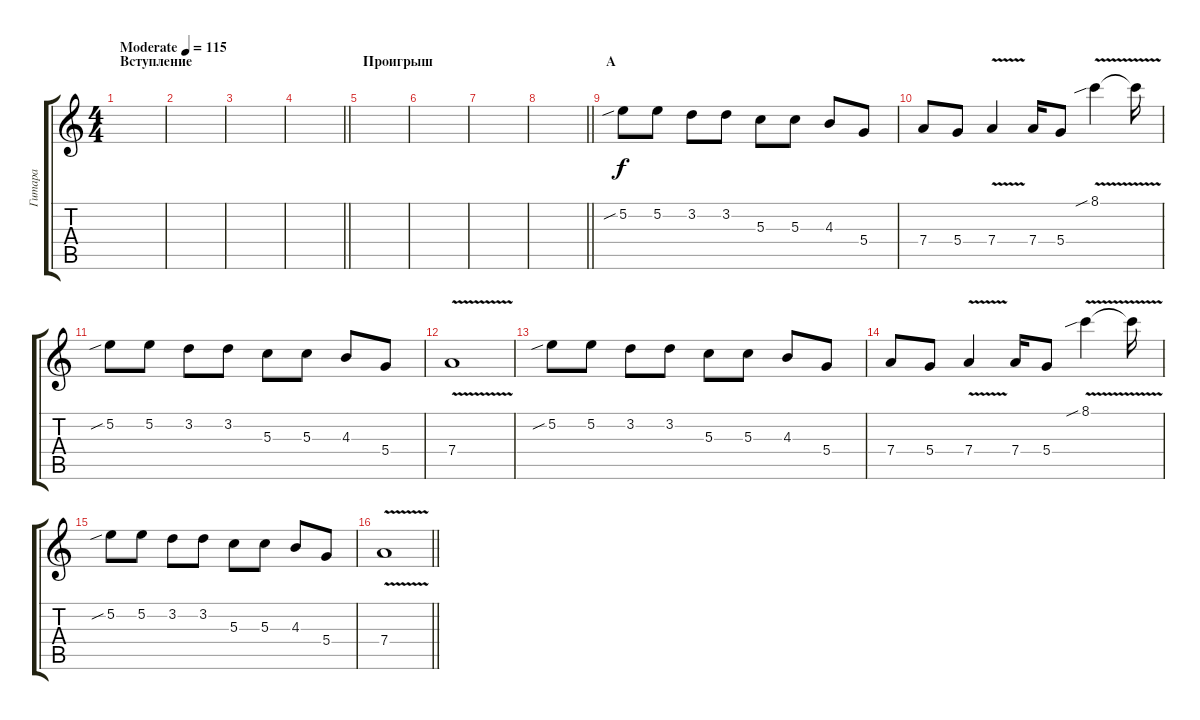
\track ("Гитара" "Гитара") {instrument distortionguitar}
\staff {score tabs}
\tuning (E4 B3 G3 D3 A2 E2) {hide}
\ts (4 4)
\section ("" "Вступление")
\tempo (115 "Moderate")
\clef g2
\ks aminor
|
|
|
\barLineRight lightlight
|
\section ("" "Проигрыш")
|
|
|
\barLineRight lightlight
|
\section ("" "A")
5.2{sib}.8 5.2.8 3.2.8 3.2.8 5.3.8 5.3.8 4.3.8 5.4.8 |
7.4.8 5.4.8 7.4{v}.4 7.4.16 5.4.8 8.1{v sib}.4 8.1{t}.16 |
5.2{sib}.8 5.2.8 3.2.8 3.2.8 5.3.8 5.3.8 4.3.8 5.4.8 |
7.4{v}.1 |
5.2{sib}.8 5.2.8 3.2.8 3.2.8 5.3.8 5.3.8 4.3.8 5.4.8 |
7.4.8 5.4.8 7.4{v}.4 7.4.16 5.4.8 8.1{v sib}.4 8.1{t}.16 |
5.2{sib}.8 5.2.8 3.2.8 3.2.8 5.3.8 5.3.8 4.3.8 5.4.8 |
\barLineRight lightlight
7.4{v}.1
